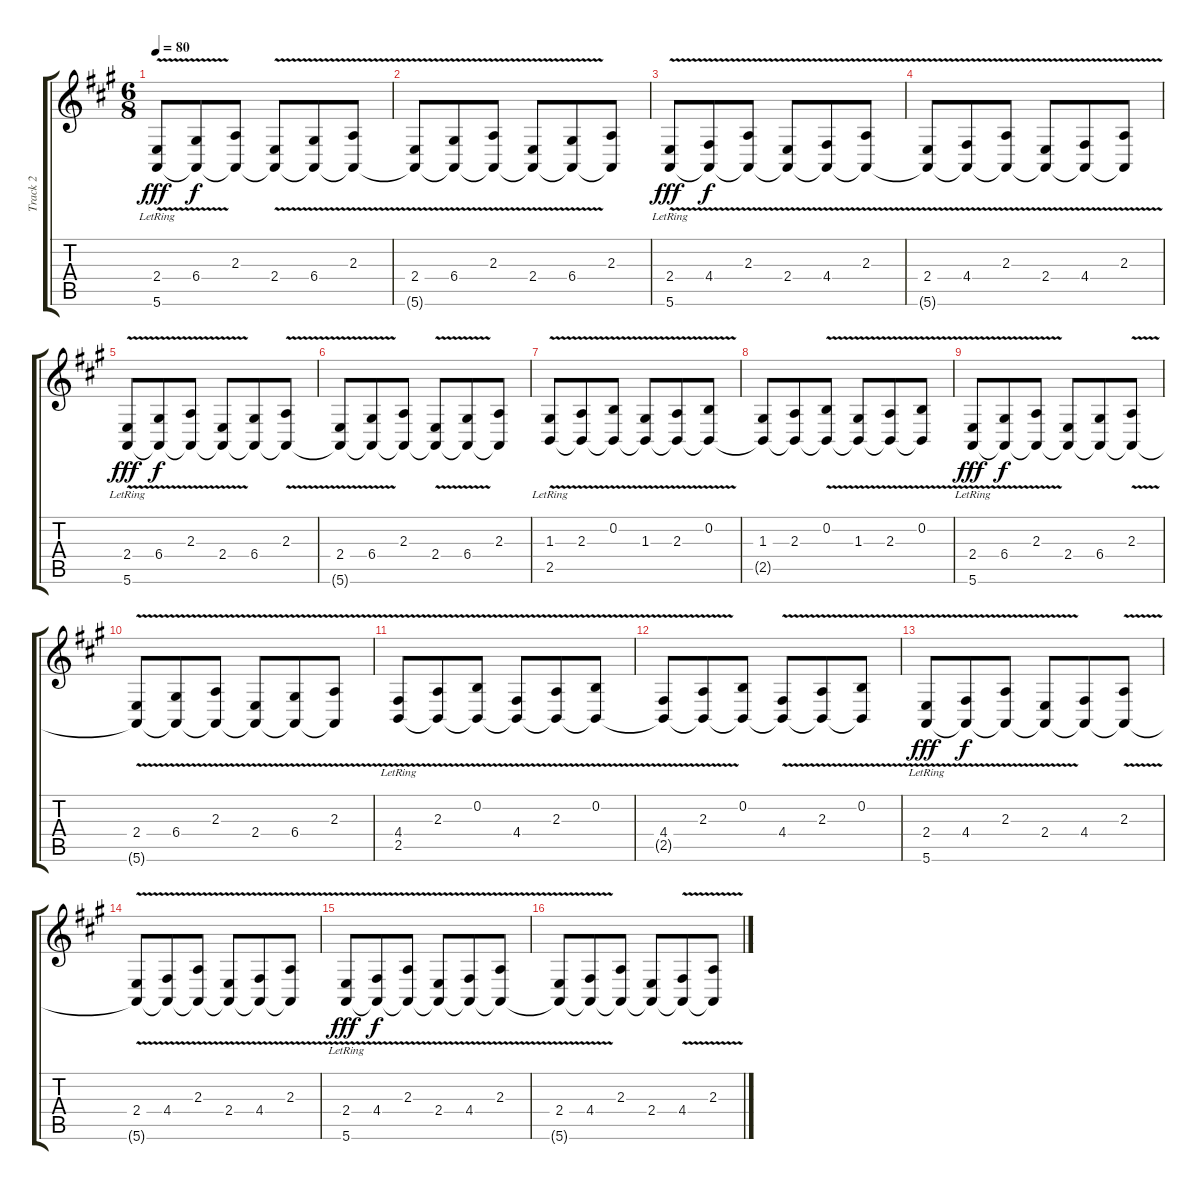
\track ("Track 2" "Track 2") {instrument pad1newage}
\staff {score tabs}
\tuning (E4 B3 G3 D3 A2 E2) {hide}
\ts (6 8)
\tempo 80
\clef g2
\ks a
(2.4{v} 5.6{v lr}).8{dy fff volume 16} (6.4{v} 5.6{t}).8{dy f volume 4} (2.3 5.6{t}).8 (2.4{v} 5.6{t}).8 (6.4{v} 5.6{t}).8 (2.3{v} 5.6{t}).8 |
(2.4{v} 5.6{t}).8 (6.4{v} 5.6{t}).8 (2.3{v} 5.6{t}).8 (2.4{v} 5.6{t}).8 (6.4{v} 5.6{t}).8 (2.3 5.6{t}).8 |
(2.4{v} 5.6{v lr}).8{dy fff volume 16} (4.4{v} 5.6{t}).8{dy f volume 4} (2.3{v} 5.6{t}).8 (2.4{v} 5.6{t}).8 (4.4{v} 5.6{t}).8 (2.3{v} 5.6{t}).8 |
(2.4{v} 5.6{t}).8 (4.4{v} 5.6{t}).8 (2.3{v} 5.6{t}).8 (2.4{v} 5.6{t}).8 (4.4{v} 5.6{t}).8 (2.3{v} 5.6{t}).8 |
(2.4{v} 5.6{v lr}).8{dy fff volume 16} (6.4{v} 5.6{t}).8{dy f volume 4} (2.3{v} 5.6{t}).8 (2.4{v} 5.6{t}).8 (6.4 5.6{t}).8 (2.3{v} 5.6{t}).8 |
(2.4{v} 5.6{t}).8 (6.4{v} 5.6{t}).8 (2.3 5.6{t}).8 (2.4{v} 5.6{t}).8 (6.4{v} 5.6{t}).8 (2.3 5.6{t}).8 |
(1.3{v} 2.5{v lr}).8{volume 16} (2.3{v} 2.5{t}).8{volume 4} (0.2{v} 2.5{t}).8 (1.3{v} 2.5{t}).8 (2.3{v} 2.5{t}).8 (0.2{v} 2.5{t}).8 |
(1.3 2.5{t}).8 (2.3 2.5{t}).8 (0.2{v} 2.5{t}).8 (1.3{v} 2.5{t}).8 (2.3{v} 2.5{t}).8 (0.2{v} 2.5{t}).8 |
(2.4{v} 5.6{v lr}).8{dy fff volume 16} (6.4{v} 5.6{t}).8{dy f volume 4} (2.3{v} 5.6{t}).8 (2.4 5.6{t}).8 (6.4 5.6{t}).8 (2.3{v} 5.6{t}).8 |
(2.4{v} 5.6{t}).8 (6.4{v} 5.6{t}).8 (2.3{v} 5.6{t}).8 (2.4{v} 5.6{t}).8 (6.4{v} 5.6{t}).8 (2.3{v} 5.6{t}).8 |
(4.4{v} 2.5{v lr}).8{volume 14} (2.3{v} 2.5{t}).8{volume 4} (0.2{v} 2.5{t}).8 (4.4{v} 2.5{t}).8 (2.3{v} 2.5{t}).8 (0.2{v} 2.5{t}).8 |
(4.4{v} 2.5{t}).8 (2.3{v} 2.5{t}).8 (0.2 2.5{t}).8 (4.4{v} 2.5{t}).8 (2.3{v} 2.5{t}).8 (0.2{v} 2.5{t}).8 |
(2.4{v} 5.6{v lr}).8{dy fff volume 9} (4.4{v} 5.6{t}).8{dy f volume 4} (2.3{v} 5.6{t}).8 (2.4{v} 5.6{t}).8 (4.4 5.6{t}).8 (2.3{v} 5.6{t}).8 |
(2.4{v} 5.6{t}).8 (4.4{v} 5.6{t}).8 (2.3{v} 5.6{t}).8 (2.4{v} 5.6{t}).8 (4.4{v} 5.6{t}).8 (2.3{v} 5.6{t}).8 |
(2.4{v} 5.6{v lr}).8{dy fff volume 5} (4.4{v} 5.6{t}).8{dy f volume 4} (2.3{v} 5.6{t}).8 (2.4{v} 5.6{t}).8 (4.4{v} 5.6{t}).8 (2.3{v} 5.6{t}).8 |
(2.4{v} 5.6{t}).8 (4.4{v} 5.6{t}).8 (2.3 5.6{t}).8 (2.4 5.6{t}).8 (4.4{v} 5.6{t}).8 (2.3{v} 5.6{t}).8
